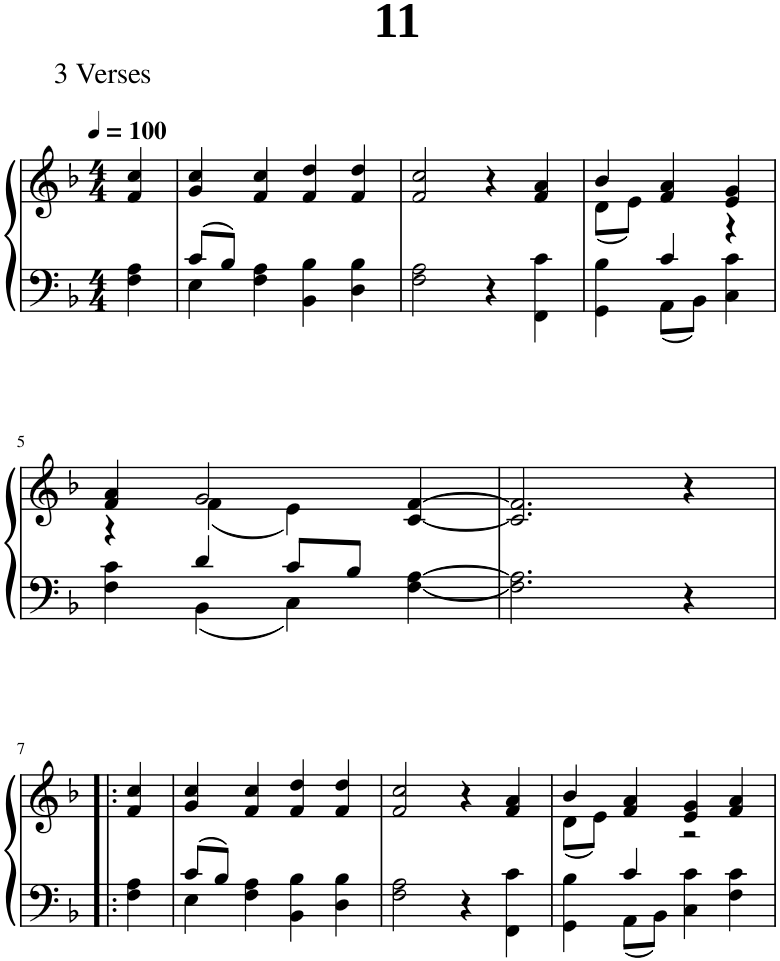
**kern	**kern
*part1	*part1
*staff2	*staff1
*I"Piano	*
*I'Pno.	*
*clefF4	*clefG2
*k[b-]	*k[b-]
*M4/4	*M4/4
*MM100	*MM100
=1	=1
4F\ 4A\	4f/ 4cc/
=2	=2
*^	*
8c/L	4E\	4g/ 4cc/
8B-/J	.	.
4F\ 4A\	4ryy	4f/ 4cc/
4BB-\ 4B-\	2ryy	4f/ 4dd/
4D\ 4B-\	.	4f/ 4dd/
*v	*v	*
=3	=3
2F\ 2A\	2f/ 2cc/
4r	4r
4FF\ 4c\	4f/ 4a/
=4	=4
*^	*^
4GG\ 4B-\	4ryy	4b-/	(8d\L
.	.	.	8e\J)
4c/	8AA\L	4f/ 4a/	4ryy
.	8BB-\J	.	.
4C\ 4c\	4ryy	4e/ 4g/	4r
!!LO:LB:g=z	!!
=5	=5	=5	=5
4F\ 4c\	4ryy	4f/ 4a/	4r
4d/	4BB-\	2g/	(4f\
8c/L	4C\	.	4e\)
8B-/J	.	.	.
[4F\ [4A\	4ryy	[4c/ [4f/	4ryy
*v	*v	*	*
*	*v	*v
=6	=6
2.F\] 2.A\]	2.c/] 2.f/]
4r	4r
!!LO:LB:g=z
=7!|:	=7!|:
4F\ 4A\	4f/ 4cc/
=8	=8
*^	*
8c/L	4E\	4g/ 4cc/
8B-/J	.	.
4F\ 4A\	4ryy	4f/ 4cc/
4BB-\ 4B-\	2ryy	4f/ 4dd/
4D\ 4B-\	.	4f/ 4dd/
*v	*v	*
=9	=9
2F\ 2A\	2f/ 2cc/
4r	4r
4FF\ 4c\	4f/ 4a/
=10	=10
*^	*^
4GG\ 4B-\	4ryy	4b-/	(8d\L
.	.	.	8e\J)
4c/	8AA\L	4f/ 4a/	4ryy
.	8BB-\J	.	.
4C\ 4c\	2ryy	4e/ 4g/	2r
4F\ 4c\	.	4f/ 4a/	.
*v	*v	*	*
*	*v	*v
=	=
*-	*-
